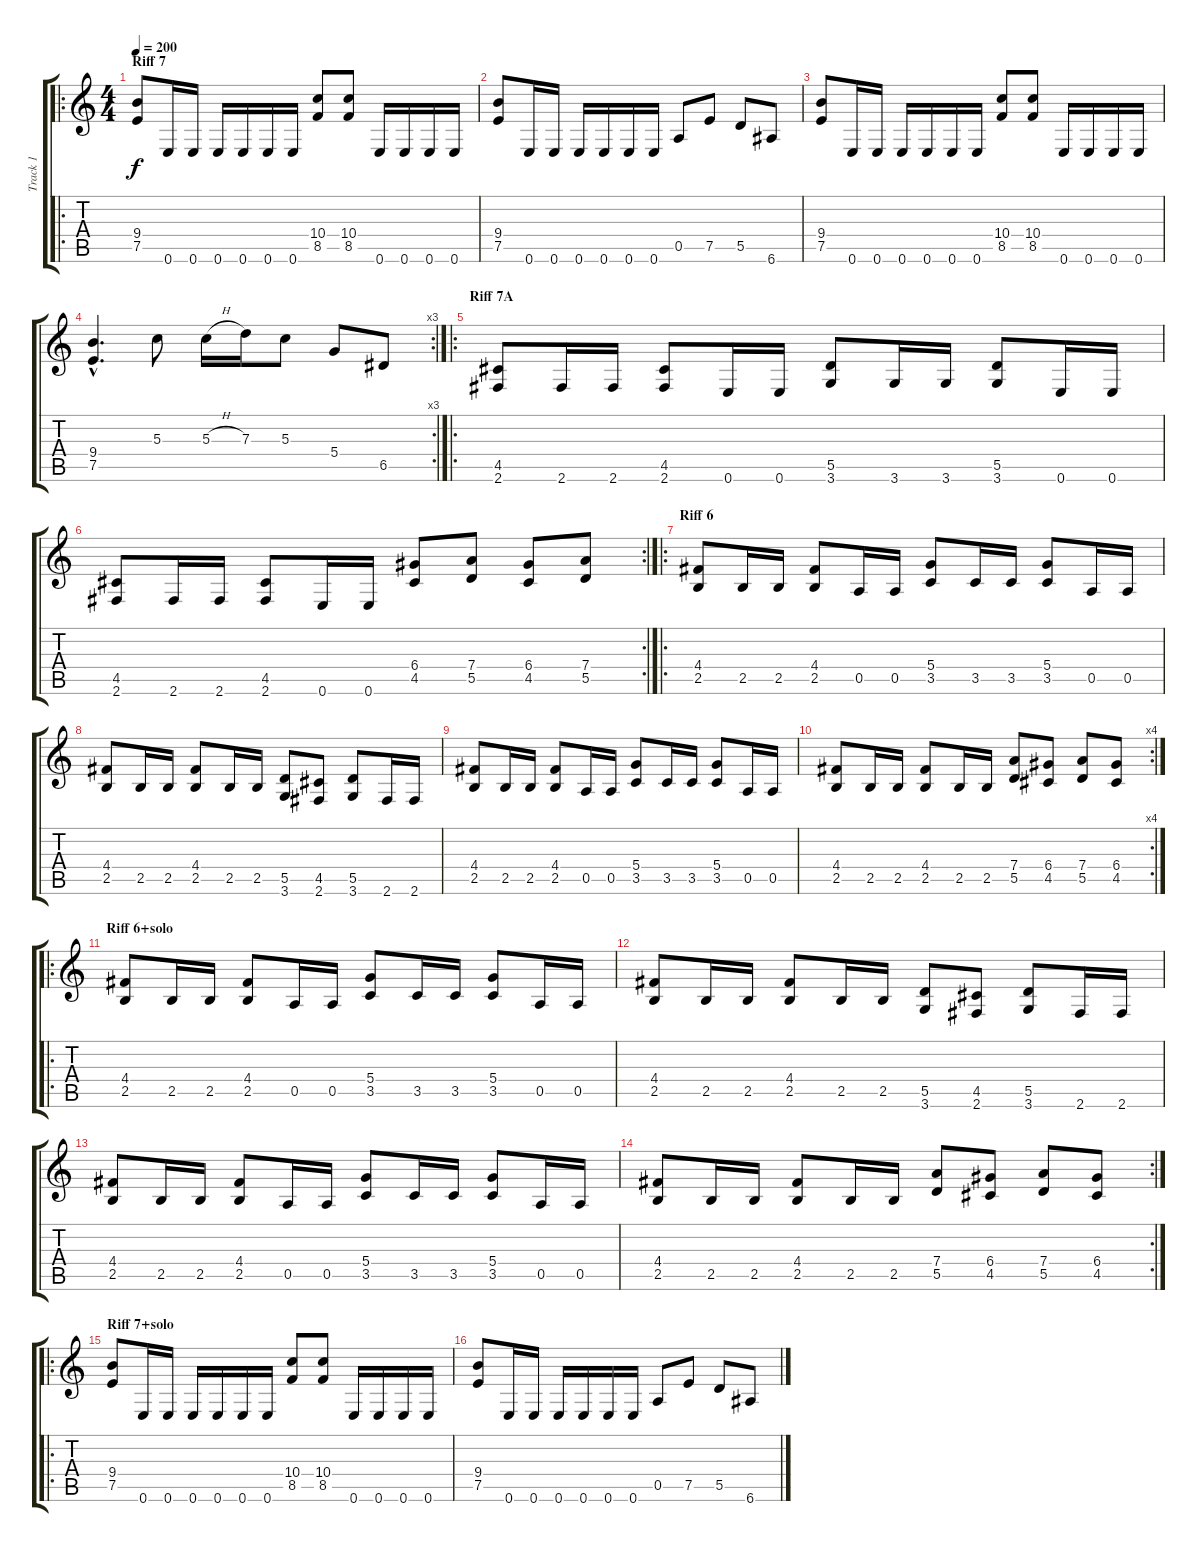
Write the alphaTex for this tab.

\track ("Track 1" "Track 1") {instrument distortionguitar}
\staff {score tabs}
\tuning (E4 B3 G3 D3 A2 E2) {hide}
\ro
\ts (4 4)
\section ("" "Riff 7")
\tempo 200
\clef g2
\ks c
(9.4 7.5).8{dy f} 0.6.16 0.6.16 0.6.16 0.6.16 0.6.16 0.6.16 (10.4 8.5).8 (10.4 8.5).8 0.6.16 0.6.16 0.6.16 0.6.16 |
(9.4 7.5).8 0.6.16 0.6.16 0.6.16 0.6.16 0.6.16 0.6.16 0.5.8 7.5.8 5.5.8 6.6.8 |
(9.4 7.5).8 0.6.16 0.6.16 0.6.16 0.6.16 0.6.16 0.6.16 (10.4 8.5).8 (10.4 8.5).8 0.6.16 0.6.16 0.6.16 0.6.16 |
\rc 3
(9.4{hac} 7.5{hac}).4{d} 5.3.8 5.3{h}.16 7.3.16 5.3.8 5.4.8 6.5.8 |
\ro
\section ("" "Riff 7A")
(4.5 2.6).8 2.6.16 2.6.16 (4.5 2.6).8 0.6.16 0.6.16 (5.5 3.6).8 3.6.16 3.6.16 (5.5 3.6).8 0.6.16 0.6.16 |
\rc 2
(4.5 2.6).8 2.6.16 2.6.16 (4.5 2.6).8 0.6.16 0.6.16 (6.4 4.5).8 (7.4 5.5).8 (6.4 4.5).8 (7.4 5.5).8 |
\ro
\section ("" "Riff 6")
(4.4 2.5).8 2.5.16 2.5.16 (4.4 2.5).8 0.5.16 0.5.16 (5.4 3.5).8 3.5.16 3.5.16 (5.4 3.5).8 0.5.16 0.5.16 |
(4.4 2.5).8 2.5.16 2.5.16 (4.4 2.5).8 2.5.16 2.5.16 (5.5 3.6).8 (4.5 2.6).8 (5.5 3.6).8 2.6.16 2.6.16 |
(4.4 2.5).8 2.5.16 2.5.16 (4.4 2.5).8 0.5.16 0.5.16 (5.4 3.5).8 3.5.16 3.5.16 (5.4 3.5).8 0.5.16 0.5.16 |
\rc 4
(4.4 2.5).8 2.5.16 2.5.16 (4.4 2.5).8 2.5.16 2.5.16 (7.4 5.5).8 (6.4 4.5).8 (7.4 5.5).8 (6.4 4.5).8 |
\ro
\section ("" "Riff 6+solo")
(4.4 2.5).8 2.5.16 2.5.16 (4.4 2.5).8 0.5.16 0.5.16 (5.4 3.5).8 3.5.16 3.5.16 (5.4 3.5).8 0.5.16 0.5.16 |
(4.4 2.5).8 2.5.16 2.5.16 (4.4 2.5).8 2.5.16 2.5.16 (5.5 3.6).8 (4.5 2.6).8 (5.5 3.6).8 2.6.16 2.6.16 |
(4.4 2.5).8 2.5.16 2.5.16 (4.4 2.5).8 0.5.16 0.5.16 (5.4 3.5).8 3.5.16 3.5.16 (5.4 3.5).8 0.5.16 0.5.16 |
\rc 2
(4.4 2.5).8 2.5.16 2.5.16 (4.4 2.5).8 2.5.16 2.5.16 (7.4 5.5).8 (6.4 4.5).8 (7.4 5.5).8 (6.4 4.5).8 |
\ro
\section ("" "Riff 7+solo")
(9.4 7.5).8 0.6.16 0.6.16 0.6.16 0.6.16 0.6.16 0.6.16 (10.4 8.5).8 (10.4 8.5).8 0.6.16 0.6.16 0.6.16 0.6.16 |
(9.4 7.5).8 0.6.16 0.6.16 0.6.16 0.6.16 0.6.16 0.6.16 0.5.8 7.5.8 5.5.8 6.6.8
